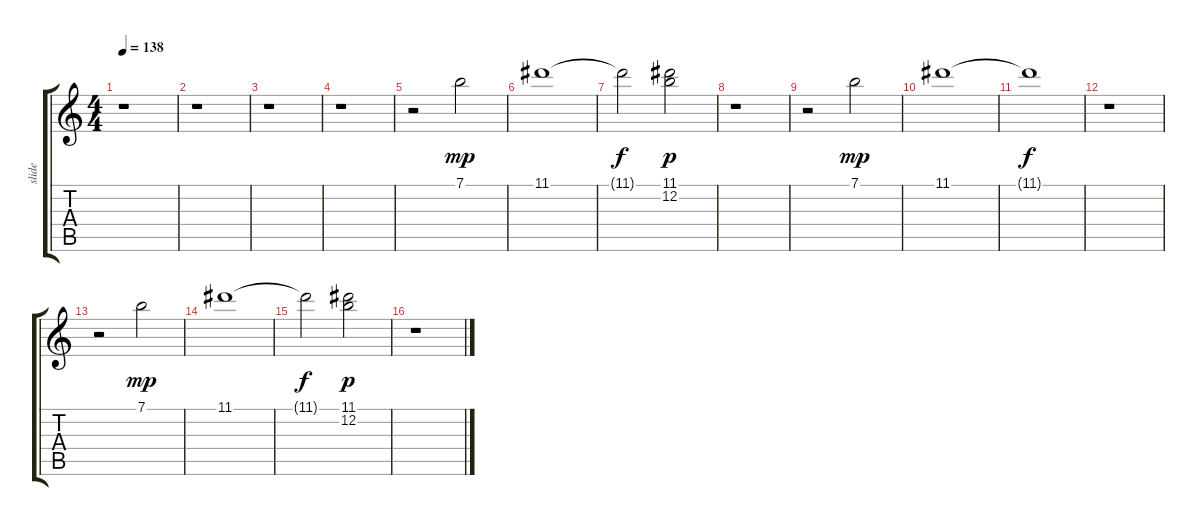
\track ("slide" "slide") {instrument overdrivenguitar}
\staff {score tabs}
\tuning (E4 B3 G3 D3 A2 E2) {hide}
\ts (4 4)
\tempo 138
\clef g2
\ks c
r.1{dy p} |
r.1 |
r.1 |
r.1 |
r.2 7.1.2{dy mp} |
11.1.1 |
11.1{t}.2{dy f} (11.1 12.2).2{dy p} |
r.1 |
r.2 7.1.2{dy mp} |
11.1.1 |
11.1{t}.1{dy f} |
r.1 |
r.2 7.1.2{dy mp} |
11.1.1 |
11.1{t}.2{dy f} (11.1 12.2).2{dy p} |
r.1
